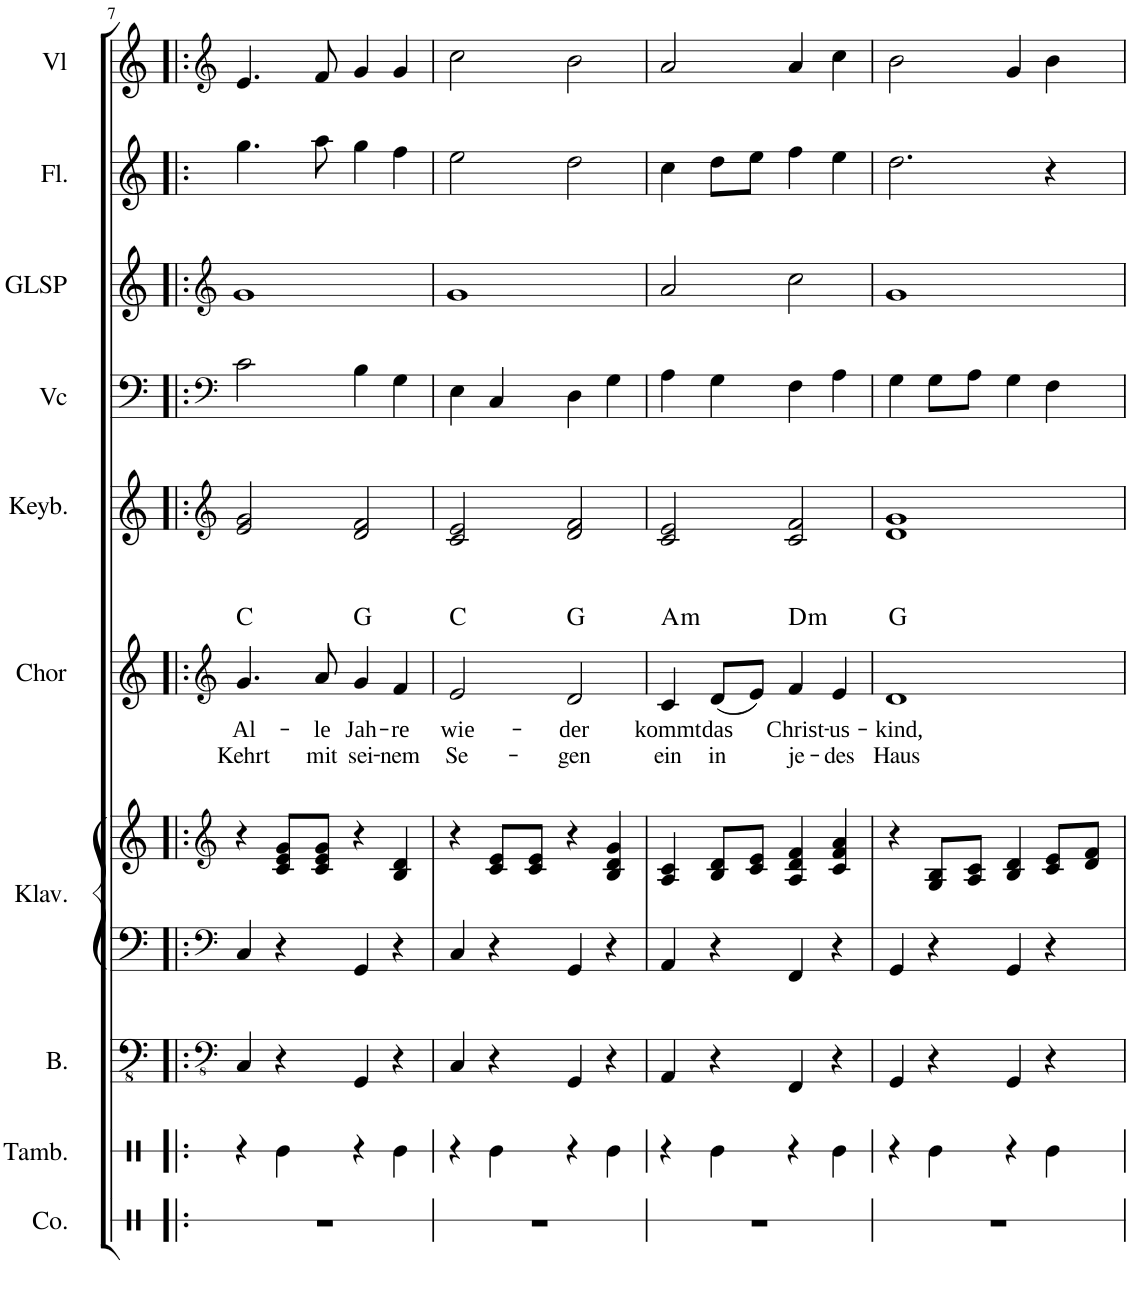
**kern	**kern	**kern	**kern	**kern	**kern	**text	**text	**harte	**kern	**kern	**kern	**kern	**kern
*part10	*part9	*part8	*part7	*part7	*part6	*part6	*part6	*part6	*part5	*part4	*part3	*part2	*part1
*staff11	*staff10	*staff9	*staff8	*staff7	*staff6	*staff6	*staff6	*	*staff5	*staff4	*staff3	*staff2	*staff1
*I"Congas	*I"Tamburin	*I"Bass	*I"Klavier	*	*I"Chor	*	*	*	*I"Keyboard	*I"Violoncello	*I"Glockenspiel	*I"Flöte	*I"Violine
*I'Co.	*I'Tamb.	*I'B.	*I'Klav.	*	*I'Chor	*	*	*	*I'Keyb.	*I'Vc	*I'GLSP	*I'Fl.	*I'Vl
!!LO:PB:g=z
*clefX	*clefX	*clefFv4	*clefF4	*clefG2	*clefG2	*	*	*	*clefG2	*clefF4	*clefG2	*clefG2	*clefG2
*	*	*	*	*	*	*	*	*	*	*	*Trd-7c-12	*	*
*k[]	*k[]	*k[]	*k[]	*k[]	*k[]	*	*	*	*k[]	*k[]	*k[]	*k[]	*k[]
*M4/4	*M4/4	*M4/4	*M4/4	*M4/4	*M4/4	*	*	*	*M4/4	*M4/4	*M4/4	*M4/4	*M4/4
=7!|:	=7!|:	=7!|:	=7!|:	=7!|:	=7!|:	=7!|:	=7!|:	=7!|:	=7!|:	=7!|:	=7!|:	=7!|:	=7!|:
!	!	!	!	!	!	!LO:LY:b	!LO:LY:b	!	!	!	!	!	!
1r	4r	4CC/	4C/	4r	4.g/	Al-	Kehrt	C:maj	2e/ 2g/	2c\	1g	4.gg\	4.e/
.	4Re\	4r	4r	8c/ 8e/ 8g/L	.	.	.	.	.	.	.	.	.
!	!	!	!	!	!	!LO:LY:b	!LO:LY:b	!	!	!	!	!	!
.	.	.	.	8c/ 8e/ 8g/J	8a/	-le	mit	.	.	.	.	8aa\	8f/
!	!	!	!	!	!	!LO:LY:b	!LO:LY:b	!	!	!	!	!	!
.	4r	4GGG/	4GG/	4r	4g/	Jah-	sei-	G:maj	2d/ 2f/	4B\	.	4gg\	4g/
!	!	!	!	!	!	!LO:LY:b	!LO:LY:b	!	!	!	!	!	!
.	4Re\	4r	4r	4B/ 4d/	4f/	-re	-nem	.	.	4G\	.	4ff\	4g/
=8	=8	=8	=8	=8	=8	=8	=8	=8	=8	=8	=8	=8	=8
!	!	!	!	!	!	!LO:LY:b	!LO:LY:b	!	!	!	!	!	!
1r	4r	4CC/	4C/	4r	2e/	wie-	Se-	C:maj	2c/ 2e/	4E\	1g	2ee\	2cc\
.	4Re\	4r	4r	8c/ 8e/L	.	.	.	.	.	4C/	.	.	.
.	.	.	.	8c/ 8e/J	.	.	.	.	.	.	.	.	.
!	!	!	!	!	!	!LO:LY:b	!LO:LY:b	!	!	!	!	!	!
.	4r	4GGG/	4GG/	4r	2d/	-der	-gen	G:maj	2d/ 2f/	4D\	.	2dd\	2b\
.	4Re\	4r	4r	4B/ 4d/ 4g/	.	.	.	.	.	4G\	.	.	.
=9	=9	=9	=9	=9	=9	=9	=9	=9	=9	=9	=9	=9	=9
!	!	!	!	!	!	!LO:LY:b	!LO:LY:b	!LO:H:kt=m	!	!	!	!	!
1r	4r	4AAA/	4AA/	4A/ 4c/	4c/	kommt	ein	A:min	2c/ 2e/	4A\	2a/	4cc\	2a/
!	!	!	!	!	!	!LO:LY:b	!LO:LY:b	!	!	!	!	!	!
.	4Re\	4r	4r	8B/ 8d/L	(8d/L	das	in	.	.	4G\	.	8dd\L	.
.	.	.	.	8c/ 8e/J	8e/J)	.	.	.	.	.	.	8ee\J	.
!	!	!	!	!	!	!LO:LY:b	!LO:LY:b	!LO:H:kt=m	!	!	!	!	!
.	4r	4FFF/	4FF/	4A/ 4d/ 4f/	4f/	Christ-	je-	D:min	2c/ 2f/	4F\	2cc\	4ff\	4a/
!	!	!	!	!	!	!LO:LY:b	!LO:LY:b	!	!	!	!	!	!
.	4Re\	4r	4r	4c/ 4f/ 4a/	4e/	-us-	-des	.	.	4A\	.	4ee\	4cc\
=10	=10	=10	=10	=10	=10	=10	=10	=10	=10	=10	=10	=10	=10
!	!	!	!	!	!	!LO:LY:b	!LO:LY:b	!	!	!	!	!	!
1r	4r	4GGG/	4GG/	4r	1d	-kind,	Haus	G:maj	1d 1g	4G\	1g	2.dd\	2b\
.	4Re\	4r	4r	8G/ 8B/L	.	.	.	.	.	8G\L	.	.	.
.	.	.	.	8A/ 8c/J	.	.	.	.	.	8A\J	.	.	.
.	4r	4GGG/	4GG/	4B/ 4d/	.	.	.	.	.	4G\	.	.	4g/
.	4Re\	4r	4r	8c/ 8e/L	.	.	.	.	.	4F\	.	4r	4b\
.	.	.	.	8d/ 8f/J	.	.	.	.	.	.	.	.	.
=	=	=	=	=	=	=	=	=	=	=	=	=	=
*-	*-	*-	*-	*-	*-	*-	*-	*-	*-	*-	*-	*-	*-
